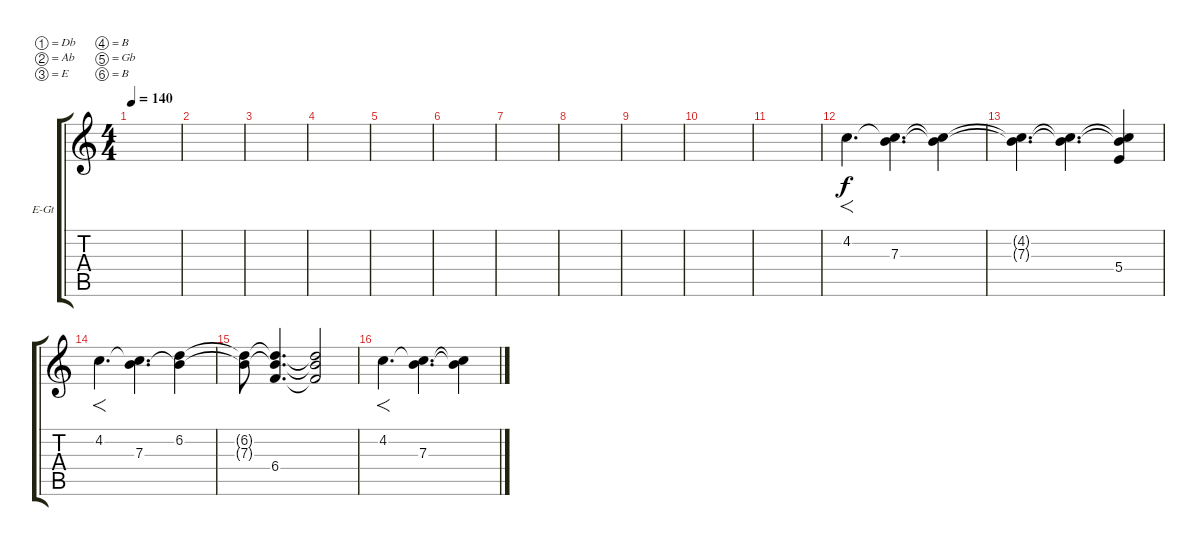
\defaultSystemsLayout 4
\bracketExtendMode groupsimilarinstruments
\firstSystemTrackNameOrientation horizontal
\otherSystemsTrackNameOrientation horizontal
\track ("Electric Guitar" "E-Gt") {instrument distortionguitar}
\staff {score tabs}
\tuning (Db4 Ab3 E3 B2 Gb2 B1)
\ts (4 4)
\tempo 140
\clef g2
\ks c
|
|
|
|
|
|
|
|
|
|
|
4.2.4{f d} (7.3 4.2{t}).4{d} (7.3{t} 4.2{t}).4 |
(7.3{t} 4.2{t}).4{d} (4.2{t} 7.3{t}).4{d} (5.4 7.3{t} 4.2{t}).4 |
4.2.4{f d} (7.3 4.2{t}).4{d} (7.3{t} 6.2).4 |
(6.2{t} 7.3{t}).8 (6.2{t} 7.3{t} 6.4).4{d} (6.4{t} 7.3{t} 6.2{t}).2 |
4.2.4{f d} (7.3 4.2{t}).4{d} (7.3{t} 4.2{t}).4
